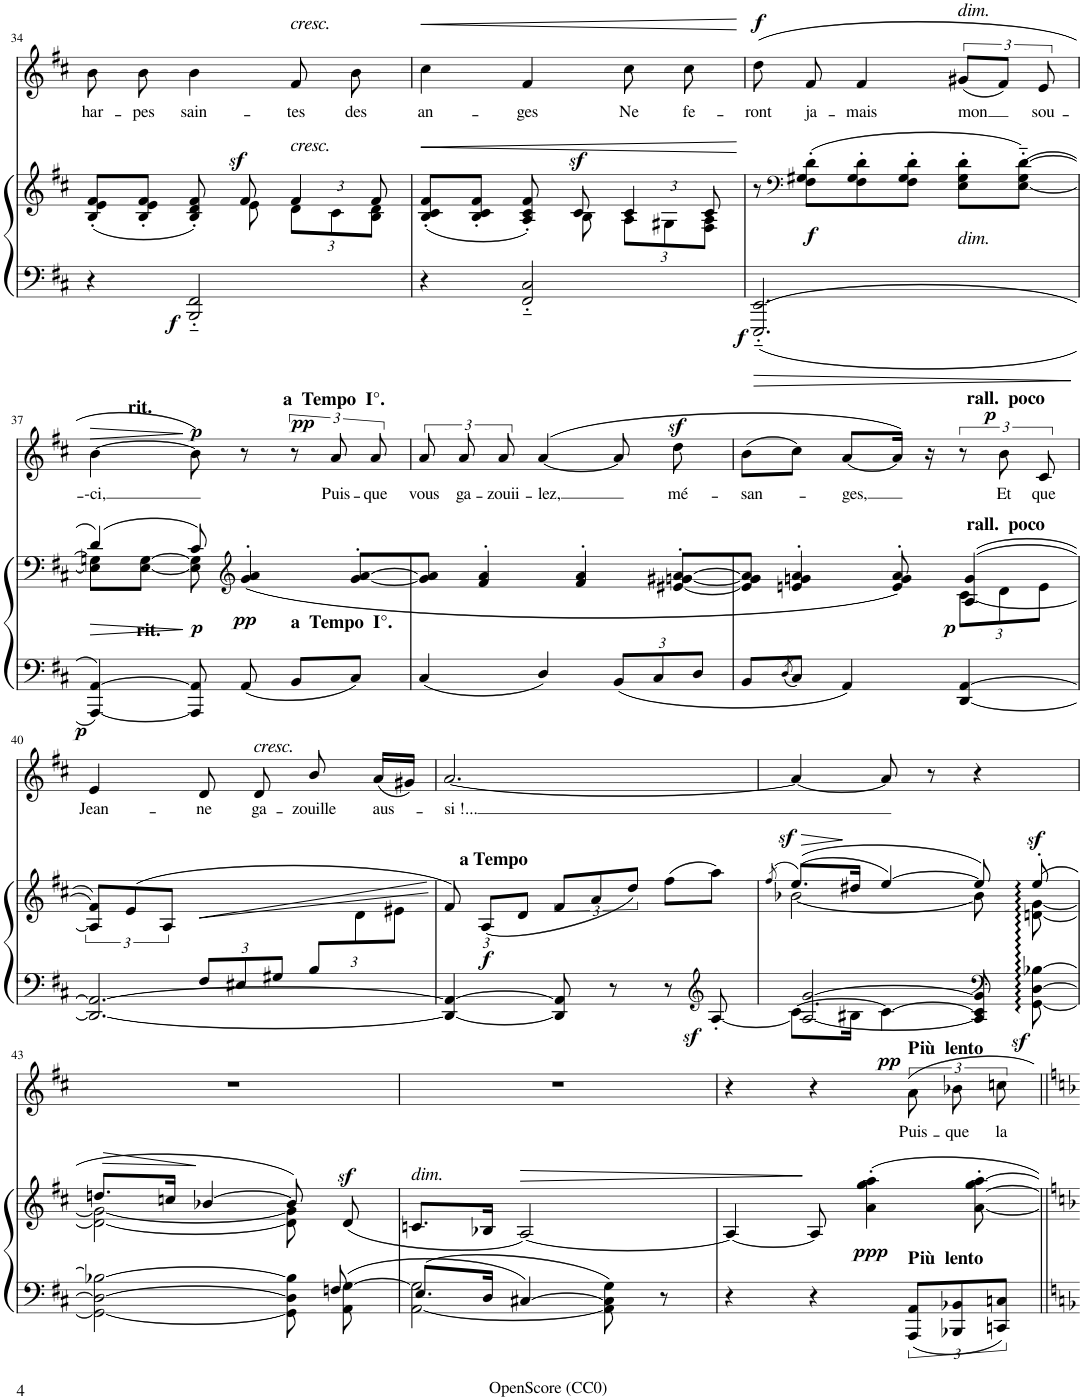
**kern	**kern	**dynam	**kern	**text	**dynam
*part2	*part2	*part2	*part1	*part1	*part1
*staff3	*staff2	*staff2/3	*staff1	*staff1	*staff1
*I"Piano	*	*	*I"Voice	*	*
*I'Pno	*	*	*	*	*
!!LO:PB:g=z
*clefF4	*clefG2	*	*clefG2	*	*
*k[f#c#]	*k[f#c#]	*	*k[f#c#]	*	*
*M3/4	*M3/4	*	*M3/4	*	*
=34	=34	=34	=34	=34	=34
*	*^	*	*	*	*
!	!	!	!	!	!LO:LY:b	!
4r	(8B/' 8e/' 8f#/'L	4.ryy	.	8b\	har-	.
!	!	!	!	!	!LO:LY:b	!
.	8B/' 8e/' 8f#/'J	.	.	8b\	-pes	.
!	!	!	!LO:DY:b=2	!	!LO:LY:b	!
2BBB/'~ 2FF#/'~	8B/' 8d/' 8f#/')	.	f	4b\	sain-	.
!	!	!	!LO:DY:a	!	!	!
.	8f#/	8e\	sf	.	.	.
*	*Xbrackettup	*	*	*	*	*
!	!	!	!	!LO:TX:a:i:t=cresc.	!	!
!	!LO:TX:a:i:t=cresc.	!	!	!	!	!
!	!	!	!	!	!LO:LY:b	!
.	6f#/	12d\L	.	8f#/	-tes	.
.	.	12c#\	.	.	.	.
!	!	!	!	!	!LO:LY:b	!
.	.	.	.	8b\	des	.
.	12f#/	12B\ 12d\J	.	.	.	.
=35	=35	=35	=35	=35	=35	=35
!	!	!	!LO:HP:b	!	!LO:LY:b	!LO:HP:b
4r	(8B/' 8c#/' 8f#/'L	4.ryy	<	4cc#\	an-	<
.	8B/' 8c#/' 8f#/'J	.	.	.	.	.
!	!	!	!	!	!LO:LY:b	!
2FF#/'~ 2C#/'~	8A/' 8c#/' 8f#/')	.	.	4f#/	-ges	.
!	!	!	!LO:DY:a	!	!	!
.	8c#/	8B\	sf	.	.	.
!	!	!	!	!	!LO:LY:b	!
.	6c#/	12A\L	.	8cc#\	Ne	.
.	.	12G#X\	.	.	.	.
!	!	!	!	!	!LO:LY:b	!
.	.	.	.	8cc#\	fe-	.
.	12c#/	12F#\ 12A\J	.	.	.	.
*	*v	*v	*	*	*	*
.	.	[	.	.	[
=36	=36	=36	=36	=36	=36
!	!	!LO:DY:b=2	!	!LO:LY:b	!LO:DY:a
2.EEE/'~ 2.EE/'~	8r	f	(8dd\	-ront	f
*	*clefF4	*	*	*	*
!	!	!LO:DY:b	!	!LO:LY:b	!
.	(8F#\' 8G#X\' 8d\'L	f	8f#/	ja-	.
!	!	!	!	!LO:LY:b	!
.	8F#\' 8G#\' 8d\'	.	4f#/	-mais	.
.	8F#\' 8G#\' 8d\'J	.	.	.	.
!	!	!	!LO:TX:a:i:t=dim.	!	!
!	!LO:TX:b:i:t=dim.	!	!	!	!
!	!	!	!	!LO:LY:b	!
.	8E\' 8G#\' 8d\'L	.	(12g#X/L	mon	.
.	.	.	12f#/J)	.	.
.	(>[8E\'~ 8G#\'~ [>8d\'~J)	.	.	.	.
!	!	!	!	!LO:LY:b	!
.	.	.	12e/	sou-	.
!!LO:LB:g=z
=37	=37	=37	=37	=37	=37
!	!	!	!LO:TX:a:B:t=rit.	!	!
!	!	!LO:HP:b	!	!LO:LY:b	!LO:HP:b
*	*^	*	*	*	*
!	!	!	!LO:DY:n=1:b=2	!	!	!
[4AAA/ [4AA/	(4d/])	8E\] 8Gn\L	> p	[4b\	--ci,	>
.	.	[8E\ [>8G\J	.	.	.	.
!LO:TX:a:B:t=rit.	!	!	!	!	!	!
!	!	!	!LO:DY:n=2:b	!	!	!LO:DY:n=1:a
8AAA/] 8AA/]	8c#/)	8E\] 8G\]	] p	8b\])	.	] p
*	*clefG2	*	*	*	*	*
!	!	!	!LO:DY:n=3:b	!	!	!
8AA/	(4g/'> 4a/'>	4.ryy	pp	8r	.	.
!	!	!	!	!LO:TX:a:B:t=a  Tempo  I°.	!	!
!LO:TX:a:B:t=a  Tempo  I°.	!	!	!	!	!	!
!	!	!	!	!	!	!LO:DY:n=2:a
8BB/L	.	.	.	12r	.	pp
!	!	!	!	!	!LO:LY:b	!
.	.	.	.	12a/	Puis-	.
8C#/J	[8g/'> [8a/'>L	.	.	.	.	.
!	!	!	!	!	!LO:LY:b	!
.	.	.	.	12a/	-que	.
*	*v	*v	*	*	*	*
=38	=38	=38	=38	=38	=38
!	!	!	!	!LO:LY:b	!
4C#/	8g/] 8a/]J	.	12a/	vous	.
!	!	!	!	!LO:LY:b	!
.	.	.	12a/	ga-	.
.	4f#/'> 4a/'>	.	.	.	.
!	!	!	!	!LO:LY:b	!
.	.	.	12a/	-zouii-	.
!	!	!	!	!LO:LY:b	!
4D/	.	.	([4a/	-lez,	.
.	4f#/'> 4a/'>	.	.	.	.
*Xbrackettup	*	*	*	*	*
12BB/L	.	.	8a/]	.	.
12C#/	.	.	.	.	.
!	!	!	!	!LO:LY:b	!
.	[8e#X/'> [8gn/'> 8g#X/'> [8a/'>L	.	8ddz>\	mé-	.
12D/J	.	.	.	.	.
=39	=39	=39	=39	=39	=39
*	*^	*	*	*	*
!	!	!	!	!	!LO:LY:b	!
8BB/L	8e#/] 8g/] 8g/ 8a/]J	2ryy	.	(8b\L	-san-	.
8qD/	.	.	.	.	.	.
8C#/J	4en/'> 4gn/'> 4a/'>	.	.	8cc#\J)	.	.
!	!	!	!	!	!LO:LY:b	!
4AA/	.	.	.	[<8a/L	-ges,	.
.	8e/'> 8g/'> 8a/'>)	.	.	16a/Jk])	.	.
.	.	.	.	16r	.	.
!	!	!	!	!LO:TX:a:B:t=rall.  poco	!	!
!	!LO:TX:a:B:t=rall.  poco	!	!	!	!	!
!	!	!	!LO:DY:b	!	!	!
[<4DD/ [>4AA/	(([<4A/ 4g/	12c#\L	p	12r	.	.
!	!	!	!	!	!LO:LY:b	!LO:DY:a
.	.	12d\	.	12b\	Et	p
!	!	!	!	!	!LO:LY:b	!
.	.	12e\J	.	12c#/	que	.
*	*v	*v	*	*	*	*
!!LO:LB:g=z
=40	=40	=40	=40	=40	=40
*^	*	*	*	*	*
*	*	*brackettup	*	*	*	*
*	*	*^	*	*	*	*
!	!	!	!	!	!	!LO:LY:b	!
*	*	*v	*v	*	*	*	*
4ryy	2.DD/_ 2.AA/_	12A/] 12f#/L))	.	4e/	Jean-	.
.	.	(>12e/	.	.	.	.
.	.	12A/J	.	.	.	.
!	!	!	!LO:HP:b=2	!	!LO:LY:b	!
12F#/L	.	3ryy	<	8d/	-ne	.
12E#X/	.	.	.	.	.	.
!	!	!	!	!LO:TX:a:i:t=cresc.	!	!
!	!	!	!	!	!LO:LY:b	!
.	.	.	.	8d/	ga-	.
12G#X/J	.	.	.	.	.	.
!	!	!	!	!	!LO:LY:b	!
12B/L	.	.	.	8b/	-zouille	.
6ryy	.	12d\	.	.	.	.
!	!	!	!	!	!LO:LY:b	!
.	.	.	.	(<16a/LL	aus-	.
.	.	12e#X\J	.	.	.	.
.	.	.	.	16g#X/JJ)	.	.
*v	*v	*	*	*	*	*
.	.	[	.	.	.
=41	=41	=41	=41	=41	=41
*	*Xbrackettup	*	*	*	*
!	!LO:TX:a:B:t=a Tempo	!	!	!	!
!	!	!	!	!LO:LY:b	!
4DD/_ 4AA/_	12f#/)	.	[2.a/	-si !...	.
!	!	!LO:DY:b	!	!	!
.	(12A/L	f	.	.	.
.	12d/J	.	.	.	.
*	*brackettup	*	*	*	*
8DD/] 8AA/]	12f#/L	.	.	.	.
.	12a/	.	.	.	.
8r	.	.	.	.	.
.	12dd/J)	.	.	.	.
8r	(8ff#\L	.	.	.	.
*clefG2	*	*	*	*	*
[<8Az<'/	8aa\J)	.	.	.	.
=42	=42	=42	=42	=42	=42
.	(8qff#/	.	.	.	.
*^	*^	*	*	*	*
!	!	!	!	!LO:DY:a	!	!	!
2A/_ [2g/	[>8.c#\L	(>(8.ee/L)	[<2b-X\	sf	4a/_	.	.
.	16B#X\Jk	16dd#X/Jk	.	.	.	.	.
.	4c#\_	[>4ee/)	.	.	8a/]	.	.
.	.	.	.	.	8r	.	.
8A/] 8c#/] 8g/]	4ryy	8ee/])	8b-\]	.	4r	.	.
*clefF4	*	*	*	*	*	*	*
!	!	!	!	!LO:DY:b=2	!	!	!
!	!	!	!	!LO:DY:n=1:a	!	!	!
[8GG\ [>8D\ [>8B-X\	.	(8ee'/	[8dn\ [8g\	sf sf	.	.	.
!!LO:LB:g=z
=43	=43	=43	=43	=43	=43	=43	=43
!	!	!	!	!LO:HP:b	!	!	!
2GG\_ 2D\_ 2B-X\_	8ryy	8.ddn/L	2d\_ 2g\_	>	2.r	.	.
*v	*v	*	*	*	*	*	*
.	16ccn/Jk	.	.	.	.	.
.	[>4b-X/	.	]	.	.	.
8GG\] 8D\] 8B-\]	8b-/])	8d\] 8g\]	.	.	.	.
*^	*	*	*	*	*	*
!	!	!	!	!LO:DY:a	!	!	!
8AA\ [>8G\	8Fn/	(8d/	8ryy	sf	.	.	.
=44	=44	=44	=44	=44	=44	=44	=44
!	!	!LO:TX:a:i:t=dim.	!	!	!	!	!
*	*	*v	*v	*	*	*	*
8.E/L	[2AA\ 2G\]	8.cn/L	.	2.r	.	.
16D/Jk	.	16B-X/Jk	.	.	.	.
!	!	!	!LO:HP:b	!	!	!
[4C#X/	.	[2A/)	>	.	.	.
8AA\] 8C#\] 8G\	4ryy	.	.	.	.	.
8r	.	.	.	.	.	.
*v	*v	*	*	*	*	*
=45	=45	=45	=45	=45	=45
4r	4A/_	.	4r	.	.
4r	8A/]	]	4r	.	.
!	!	!LO:DY:b	!	!	!
.	4a\' 4gg\' 4aa\'	ppp	.	.	.
*brackettup	*	*	*	*	*
!	!	!	!LO:TX:a:B:t=Più  lento	!	!
!LO:TX:a:B:t=Più  lento	!	!	!	!	!
!	!	!	!	!LO:LY:b	!LO:DY:a
12AAA/ 12AA/L	.	.	12a\	Puis-	pp
!	!	!	!	!LO:LY:b	!
12BBB-X/ 12BB-X/	.	.	12b-X\	-que	.
.	[8a\'> [>8gg\'> [8aa\'>	.	.	.	.
!	!	!	!	!LO:LY:b	!
12CCn/ 12Cn/J	.	.	12ccn\	la	.
=||	=||	=||	=||	=||	=||
*-	*-	*-	*-	*-	*-
